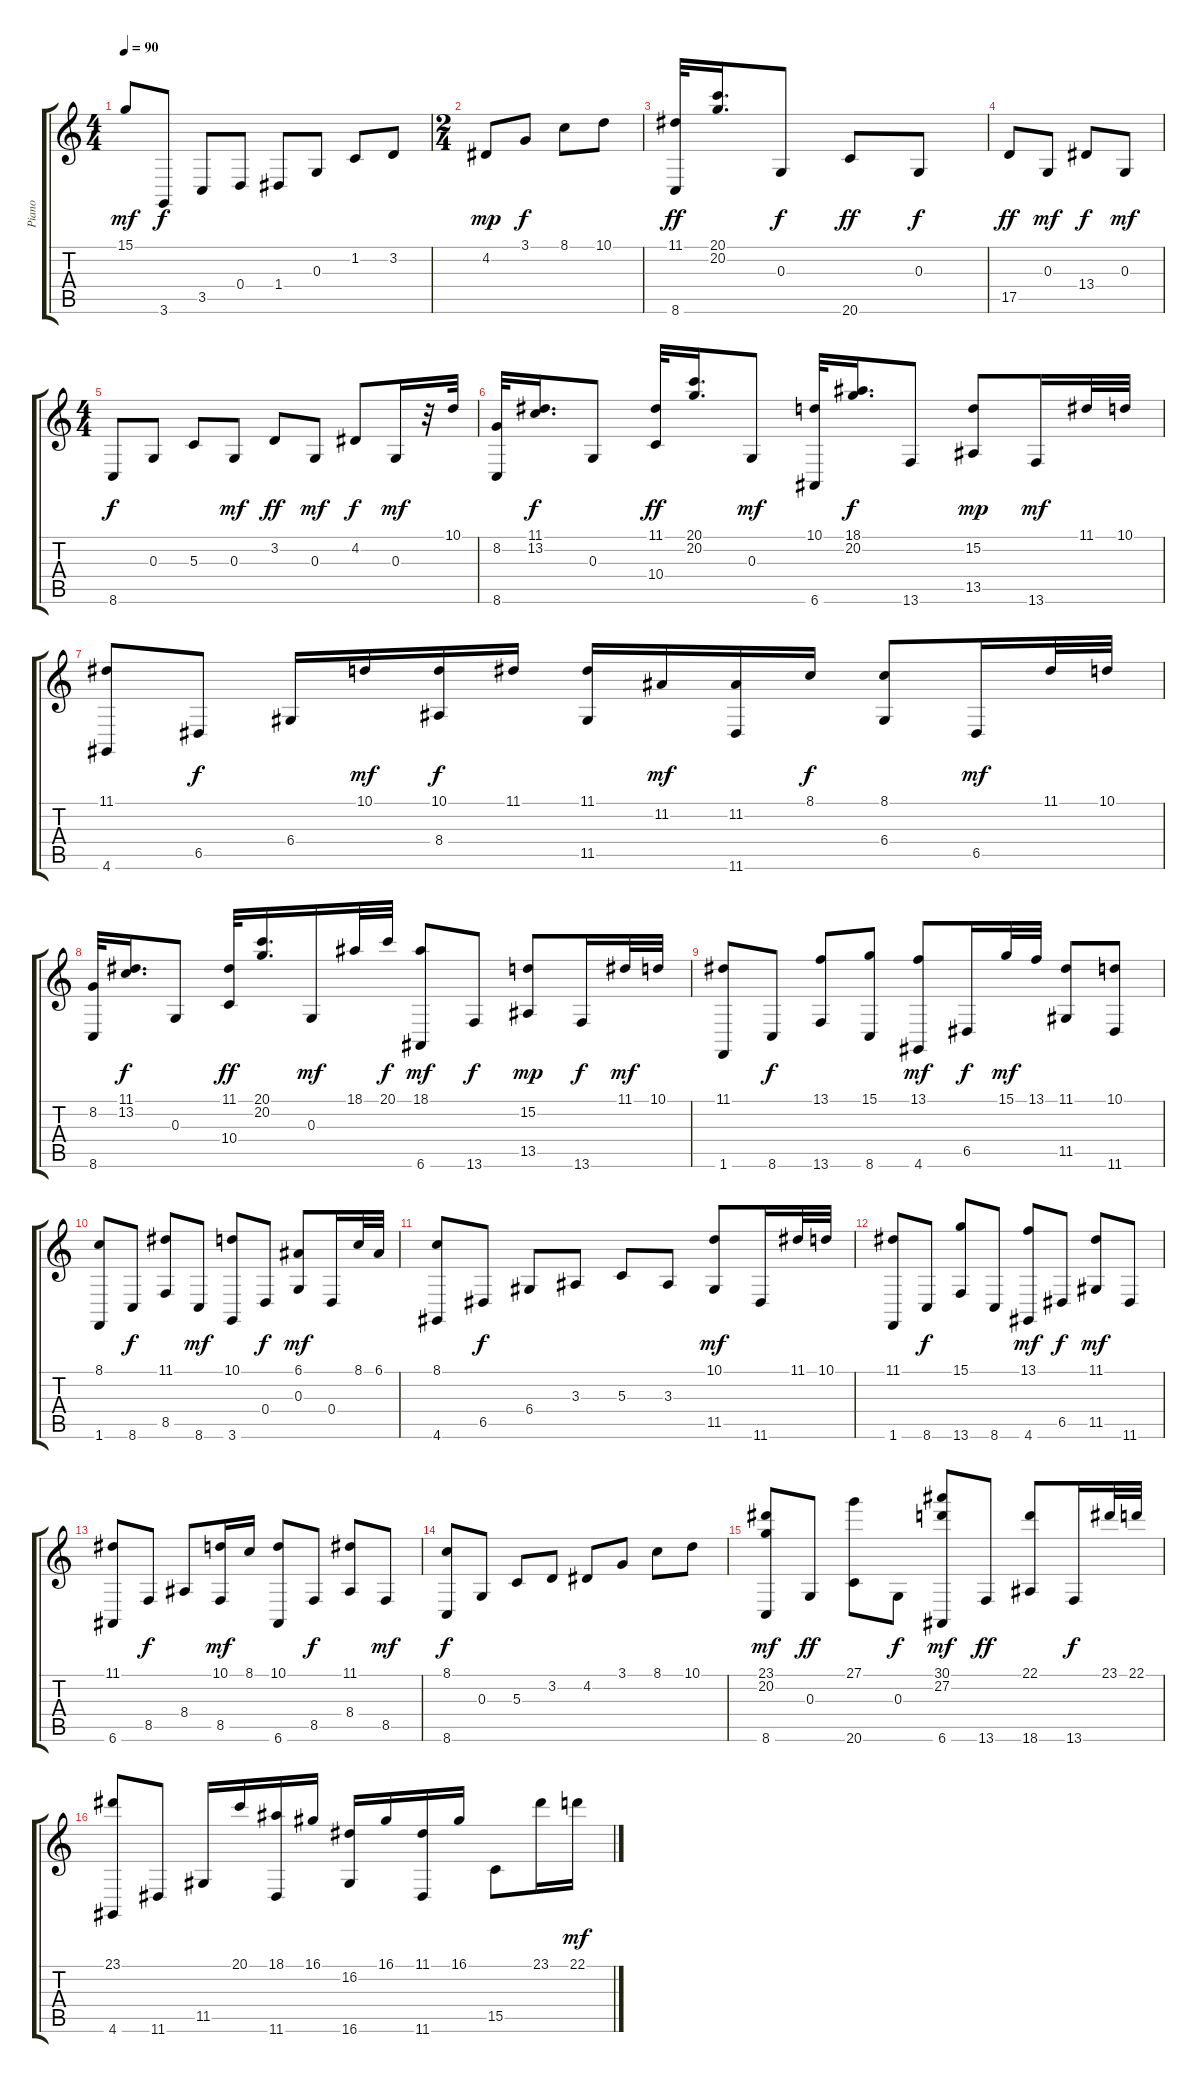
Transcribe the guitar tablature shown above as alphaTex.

\track ("Piano" "Piano") {instrument acousticgrandpiano}
\staff {score tabs}
\tuning (E4 B3 G3 D3 A2 E2) {hide}
\ts (4 4)
\tempo 90
\clef g2
\ks c
15.1.8{dy mf} 3.6.8{dy f} 3.5.8 0.4.8 1.4.8 0.3.8 1.2.8 3.2.8 |
\ts (2 4)
4.2.8{dy mp} 3.1.8{dy f} 8.1.8 10.1.8 |
(11.1 8.6).32{dy ff} (20.1 20.2).16{d} 0.3.8{dy f} 20.6.8{dy ff} 0.3.8{dy f} |
17.5.8{dy ff} 0.3.8{dy mf} 13.4.8{dy f} 0.3.8{dy mf} |
\ts (4 4)
8.6.8{dy f} 0.3.8 5.3.8 0.3.8{dy mf} 3.2.8{dy ff} 0.3.8{dy mf} 4.2.8{dy f} 0.3.16{dy mf} r.32 10.1.32 |
(8.2 8.6).32 (11.1 13.2).16{d dy f} 0.3.8 (11.1 10.4).32{dy ff} (20.1 20.2).16{d} 0.3.8{dy mf} (10.1 6.6).32 (18.1 20.2).16{d dy f} 13.6.8 (15.2 13.5).8{dy mp} 13.6.16{dy mf} 11.1.32 10.1.32 |
(11.1 4.6).8 6.5.8{dy f} 6.4.16 10.1.16{dy mf} (10.1 8.4).16{dy f} 11.1.16 (11.1 11.5).16 11.2.16{dy mf} (11.2 11.6).16 8.1.16{dy f} (8.1 6.4).8 6.5.16{dy mf} 11.1.32 10.1.32 |
(8.2 8.6).32 (11.1 13.2).16{d dy f} 0.3.8 (11.1 10.4).32{dy ff} (20.1 20.2).16{d} 0.3.16{dy mf} 18.1.32 20.1.32{dy f} (18.1 6.6).8{dy mf} 13.6.8{dy f} (15.2 13.5).8{dy mp} 13.6.16{dy f} 11.1.32{dy mf} 10.1.32 |
(11.1 1.6).8 8.6.8{dy f} (13.1 13.6).8 (15.1 8.6).8 (13.1 4.6).8{dy mf} 6.5.16{dy f} 15.1.32{dy mf} 13.1.32 (11.1 11.5).8 (10.1 11.6).8 |
(8.1 1.6).8 8.6.8{dy f} (11.1 8.5).8 8.6.8{dy mf} (10.1 3.6).8 0.4.8{dy f} (6.1 0.3).8{dy mf} 0.4.16 8.1.32 6.1.32 |
(8.1 4.6).8 6.5.8{dy f} 6.4.8 3.3.8 5.3.8 3.3.8 (10.1 11.5).8{dy mf} 11.6.16 11.1.32 10.1.32 |
(11.1 1.6).8 8.6.8{dy f} (15.1 13.6).8 8.6.8 (13.1 4.6).8{dy mf} 6.5.8{dy f} (11.1 11.5).8{dy mf} 11.6.8 |
(11.1 6.6).8 8.5.8{dy f} 8.4.8 (10.1 8.5).16{dy mf} 8.1.16 (10.1 6.6).8 8.5.8{dy f} (11.1 8.4).8 8.5.8{dy mf} |
(8.1 8.6).8{dy f} 0.3.8 5.3.8 3.2.8 4.2.8 3.1.8 8.1.8 10.1.8 |
(23.1 20.2 8.6).8{dy mf} 0.3.8{dy ff} (27.1 20.6).8 0.3.8{dy f} (30.1 27.2 6.6).8{dy mf} 13.6.8{dy ff} (22.1 18.6).8 13.6.16{dy f} 23.1.32 22.1.32 |
(23.1 4.6).8 11.6.8 11.5.16 20.1.16 (18.1 11.6).16 16.1.16 (16.2 16.6).16 16.1.16 (11.1 11.6).16 16.1.16 15.5.8 23.1.16 22.1.16{dy mf}
